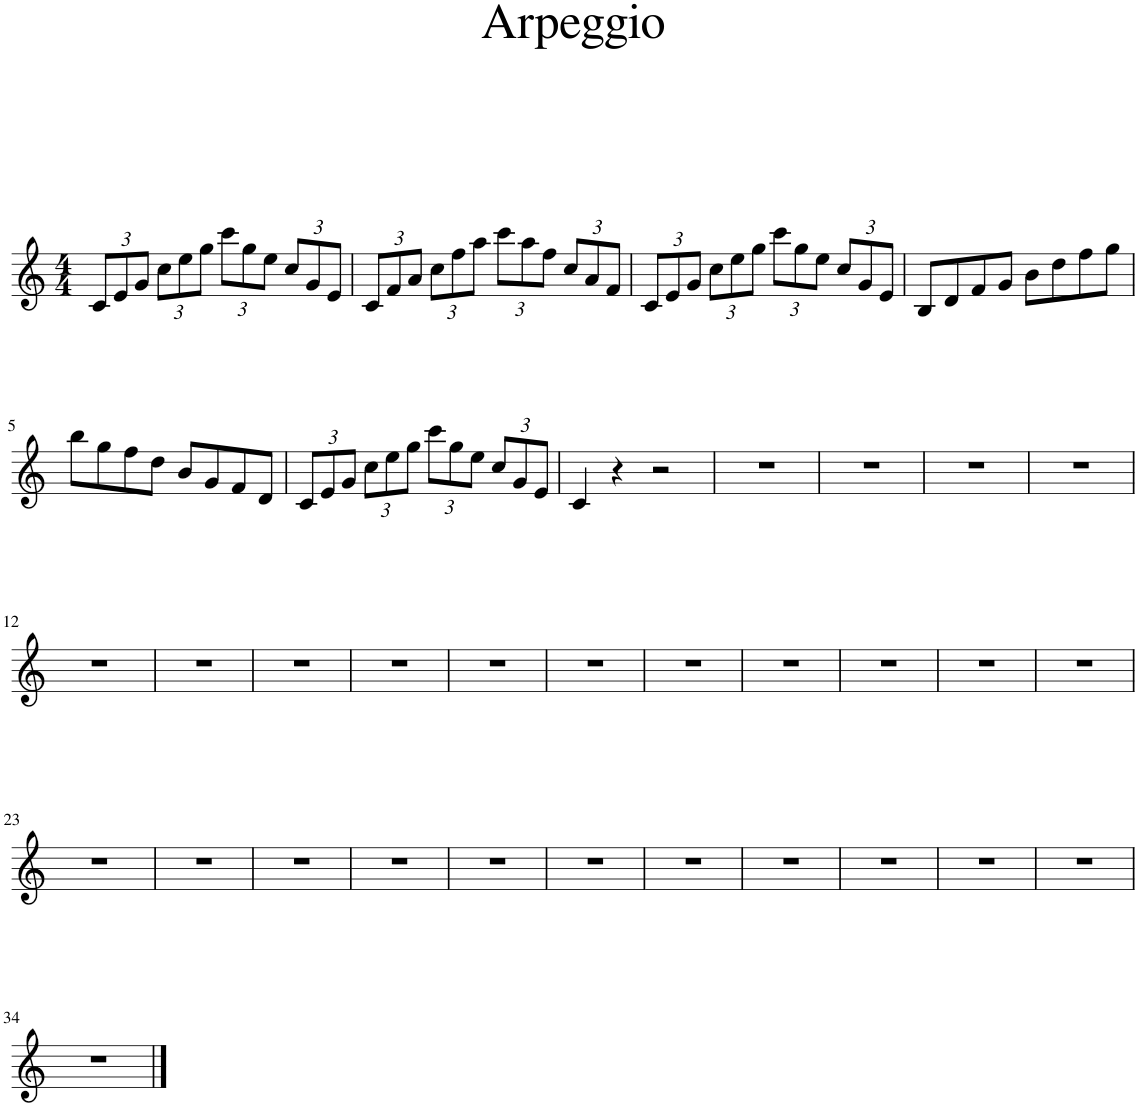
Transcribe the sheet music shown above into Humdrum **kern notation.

**kern
*part1
*staff1
*I"Flöte
*I'Fl.
*clefG2
*k[]
*M4/4
*Xbrackettup
=1
12c/L
12e/
12g/J
12cc\L
12ee\
12gg\J
12ccc\L
12gg\
12ee\J
12cc/L
12g/
12e/J
=2
12c/L
12f/
12a/J
12cc\L
12ff\
12aa\J
12ccc\L
12aa\
12ff\J
12cc/L
12a/
12f/J
=3
12c/L
12e/
12g/J
12cc\L
12ee\
12gg\J
12ccc\L
12gg\
12ee\J
12cc/L
12g/
12e/J
=4
8B/L
8d/
8f/
8g/J
8b\L
8dd\
8ff\
8gg\J
!!LO:LB:g=z
=5
8bb\L
8gg\
8ff\
8dd\J
8b/L
8g/
8f/
8d/J
=6
12c/L
12e/
12g/J
12cc\L
12ee\
12gg\J
12ccc\L
12gg\
12ee\J
12cc/L
12g/
12e/J
=7
4c/
4r
2r
=8
1r
=9
1r
=10
1r
=11
1r
!!LO:LB:g=z
=12
1r
=13
1r
=14
1r
=15
1r
=16
1r
=17
1r
=18
1r
=19
1r
=20
1r
=21
1r
=22
1r
!!LO:LB:g=z
=23
1r
=24
1r
=25
1r
=26
1r
=27
1r
=28
1r
=29
1r
=30
1r
=31
1r
=32
1r
=33
1r
!!LO:LB:g=z
=34
1r
==
*-
